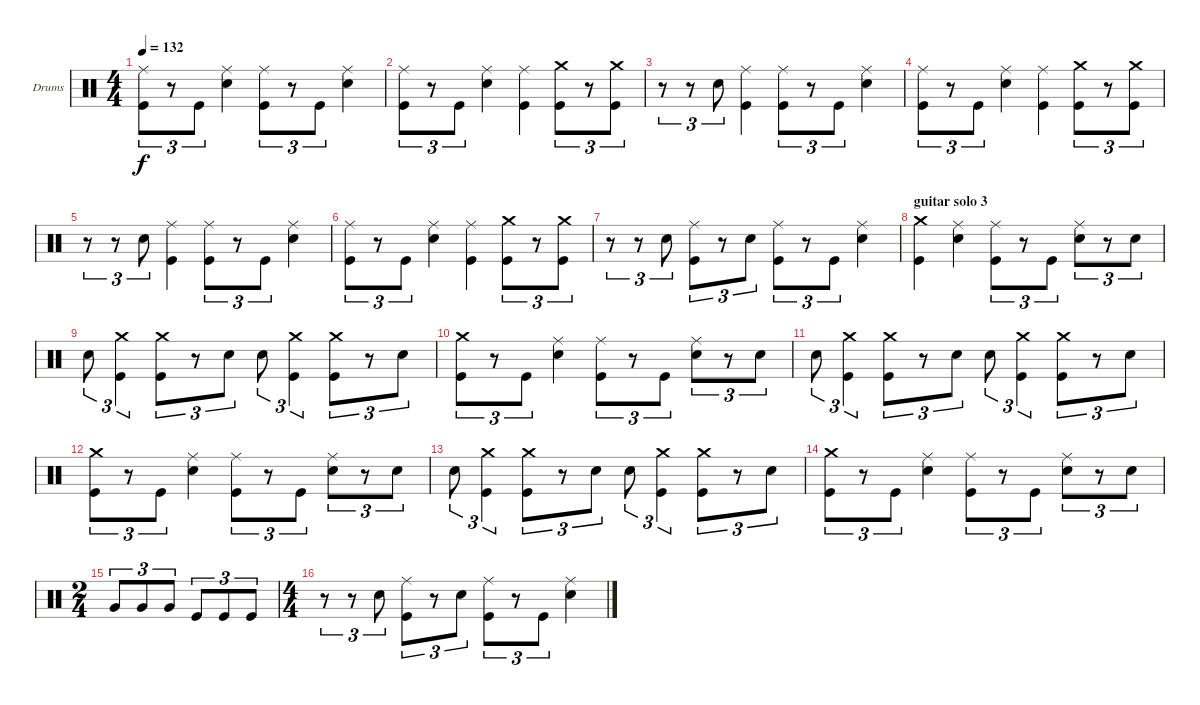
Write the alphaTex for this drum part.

\bracketExtendMode groupsimilarinstruments
\firstSystemTrackNameOrientation horizontal
\otherSystemsTrackNameOrientation horizontal
\track ("Drumkit" "Drums") {multiBarRest instrument percussion}
\staff {score}
\articulation defaults
\ts (4 4)
\tempo 132
\clef neutral
\ks c
("Ride (middle)" "Kick (hit)").8{tu (3 2) dy f} r.8{tu (3 2)} "Kick (hit)".8{tu (3 2)} ("Ride (middle)" "Snare (hit) 2").4 ("Ride (middle)" "Kick (hit)").8{tu (3 2)} r.8{tu (3 2)} "Kick (hit)".8{tu (3 2)} ("Ride (middle)" "Snare (hit) 2").4 |
("Ride (middle)" "Kick (hit)").8{tu (3 2)} r.8{tu (3 2)} "Kick (hit)".8{tu (3 2)} ("Snare (hit) 2" "Ride (middle)").4 ("Ride (middle)" "Kick (hit)").4 ("Crash medium (hit)" "Kick (hit)").8{tu (3 2)} r.8{tu (3 2)} ("Crash medium (hit)" "Kick (hit)").8{tu (3 2)} |
r.8{tu (3 2)} r.8{tu (3 2)} "Snare (hit) 2".8{tu (3 2)} ("Ride (middle)" "Kick (hit)").4 ("Kick (hit)" "Ride (middle)").8{tu (3 2)} r.8{tu (3 2)} "Kick (hit)".8{tu (3 2)} ("Ride (middle)" "Snare (hit) 2").4 |
("Ride (middle)" "Kick (hit)").8{tu (3 2)} r.8{tu (3 2)} "Kick (hit)".8{tu (3 2)} ("Snare (hit) 2" "Ride (middle)").4 ("Ride (middle)" "Kick (hit)").4 ("Crash medium (hit)" "Kick (hit)").8{tu (3 2)} r.8{tu (3 2)} ("Crash medium (hit)" "Kick (hit)").8{tu (3 2)} |
r.8{tu (3 2)} r.8{tu (3 2)} "Snare (hit) 2".8{tu (3 2)} ("Ride (middle)" "Kick (hit)").4 ("Ride (middle)" "Kick (hit)").8{tu (3 2)} r.8{tu (3 2)} "Kick (hit)".8{tu (3 2)} ("Ride (middle)" "Snare (hit) 2").4 |
("Kick (hit)" "Ride (middle)").8{tu (3 2)} r.8{tu (3 2)} "Kick (hit)".8{tu (3 2)} ("Snare (hit) 2" "Ride (middle)").4 ("Ride (middle)" "Kick (hit)").4 ("Crash medium (hit)" "Kick (hit)").8{tu (3 2)} r.8{tu (3 2)} ("Kick (hit)" "Crash medium (hit)").8{tu (3 2)} |
r.8{tu (3 2)} r.8{tu (3 2)} "Snare (hit) 2".8{tu (3 2)} ("Ride (middle)" "Kick (hit)").8{tu (3 2)} r.8{tu (3 2)} "Snare (hit) 2".8{tu (3 2)} ("Ride (middle)" "Kick (hit)").8{tu (3 2)} r.8{tu (3 2)} "Kick (hit)".8{tu (3 2)} ("Snare (hit) 2" "Ride (middle)").4 |
\section ("" "guitar solo 3")
("Kick (hit)" "Crash medium (hit)").4 ("Ride (middle)" "Snare (hit) 2").4 ("Ride (middle)" "Kick (hit)").8{tu (3 2)} r.8{tu (3 2)} "Kick (hit)".8{tu (3 2)} ("Ride (middle)" "Snare (hit) 2").8{tu (3 2)} r.8{tu (3 2)} "Snare (hit) 2".8{tu (3 2)} |
"Snare (hit) 2".8{tu (3 2)} ("Kick (hit)" "Crash medium (hit)").4{tu (3 2)} ("Crash medium (hit)" "Kick (hit)").8{tu (3 2)} r.8{tu (3 2)} "Snare (hit) 2".8{tu (3 2)} "Snare (hit) 2".8{tu (3 2)} ("Crash medium (hit)" "Kick (hit)").4{tu (3 2)} ("Crash medium (hit)" "Kick (hit)").8{tu (3 2)} r.8{tu (3 2)} "Snare (hit) 2".8{tu (3 2)} |
("Crash medium (hit)" "Kick (hit)").8{tu (3 2)} r.8{tu (3 2)} "Kick (hit)".8{tu (3 2)} ("Ride (middle)" "Snare (hit) 2").4 ("Kick (hit)" "Ride (middle)").8{tu (3 2)} r.8{tu (3 2)} "Kick (hit)".8{tu (3 2)} ("Snare (hit) 2" "Ride (middle)").8{tu (3 2)} r.8{tu (3 2)} "Snare (hit) 2".8{tu (3 2)} |
"Snare (hit) 2".8{tu (3 2)} ("Kick (hit)" "Crash medium (hit)").4{tu (3 2)} ("Crash medium (hit)" "Kick (hit)").8{tu (3 2)} r.8{tu (3 2)} "Snare (hit) 2".8{tu (3 2)} "Snare (hit) 2".8{tu (3 2)} ("Crash medium (hit)" "Kick (hit)").4{tu (3 2)} ("Crash medium (hit)" "Kick (hit)").8{tu (3 2)} r.8{tu (3 2)} "Snare (hit) 2".8{tu (3 2)} |
("Crash medium (hit)" "Kick (hit)").8{tu (3 2)} r.8{tu (3 2)} "Kick (hit)".8{tu (3 2)} ("Ride (middle)" "Snare (hit) 2").4 ("Kick (hit)" "Ride (middle)").8{tu (3 2)} r.8{tu (3 2)} "Kick (hit)".8{tu (3 2)} ("Snare (hit) 2" "Ride (middle)").8{tu (3 2)} r.8{tu (3 2)} "Snare (hit) 2".8{tu (3 2)} |
"Snare (hit) 2".8{tu (3 2)} ("Kick (hit)" "Crash medium (hit)").4{tu (3 2)} ("Crash medium (hit)" "Kick (hit)").8{tu (3 2)} r.8{tu (3 2)} "Snare (hit) 2".8{tu (3 2)} "Snare (hit) 2".8{tu (3 2)} ("Crash medium (hit)" "Kick (hit)").4{tu (3 2)} ("Crash medium (hit)" "Kick (hit)").8{tu (3 2)} r.8{tu (3 2)} "Snare (hit) 2".8{tu (3 2)} |
("Crash medium (hit)" "Kick (hit)").8{tu (3 2)} r.8{tu (3 2)} "Kick (hit)".8{tu (3 2)} ("Ride (middle)" "Snare (hit) 2").4 ("Kick (hit)" "Ride (middle)").8{tu (3 2)} r.8{tu (3 2)} "Kick (hit)".8{tu (3 2)} ("Snare (hit) 2" "Ride (middle)").8{tu (3 2)} r.8{tu (3 2)} "Snare (hit) 2".8{tu (3 2)} |
\ts (2 4)
"Very Low Tom (hit)".8{tu (3 2)} "Very Low Tom (hit)".8{tu (3 2)} "Very Low Tom (hit)".8{tu (3 2)} "Kick (hit)".8{tu (3 2)} "Kick (hit)".8{tu (3 2)} "Kick (hit)".8{tu (3 2)} |
\ts (4 4)
r.8{tu (3 2)} r.8{tu (3 2)} "Snare (hit) 2".8{tu (3 2)} ("Ride (middle)" "Kick (hit)").8{tu (3 2)} r.8{tu (3 2)} "Snare (hit) 2".8{tu (3 2)} ("Ride (middle)" "Kick (hit)").8{tu (3 2)} r.8{tu (3 2)} "Kick (hit)".8{tu (3 2)} ("Snare (hit) 2" "Ride (middle)").4
